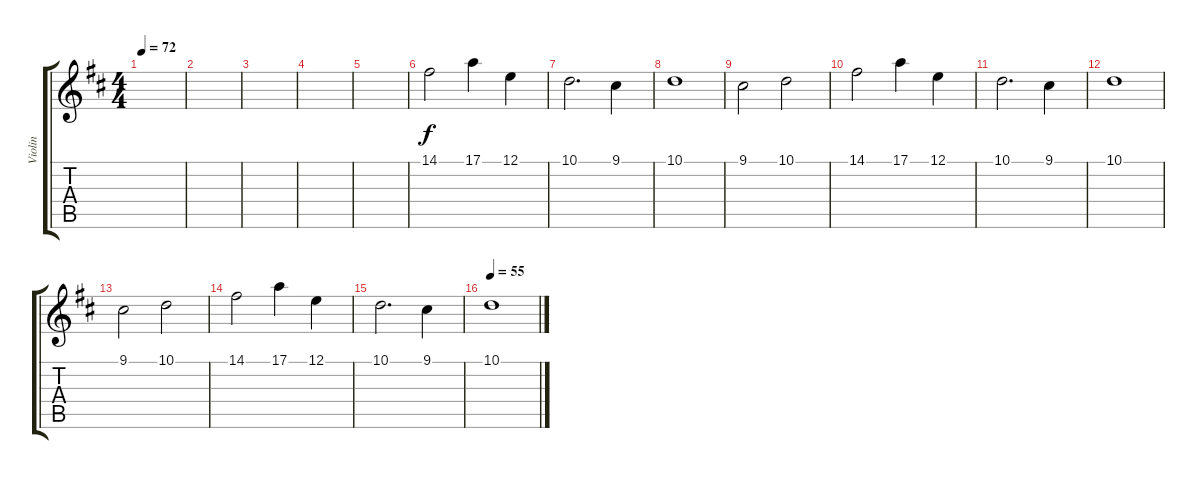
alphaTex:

\track ("Violin" "Violin") {instrument violin}
\staff {score tabs}
\tuning (E4 B3 G3 D3 A2 E2) {hide}
\ts (4 4)
\tempo 72
\clef g2
\ks d
|
|
|
|
|
14.1.2{volume 10 instrument violin} 17.1.4 12.1.4 |
10.1.2{d} 9.1.4 |
10.1.1 |
9.1.2 10.1.2 |
14.1.2 17.1.4 12.1.4 |
10.1.2{d} 9.1.4 |
10.1.1 |
9.1.2 10.1.2 |
14.1.2 17.1.4 12.1.4 |
10.1.2{d} 9.1.4 |
\tempo 55
10.1.1
